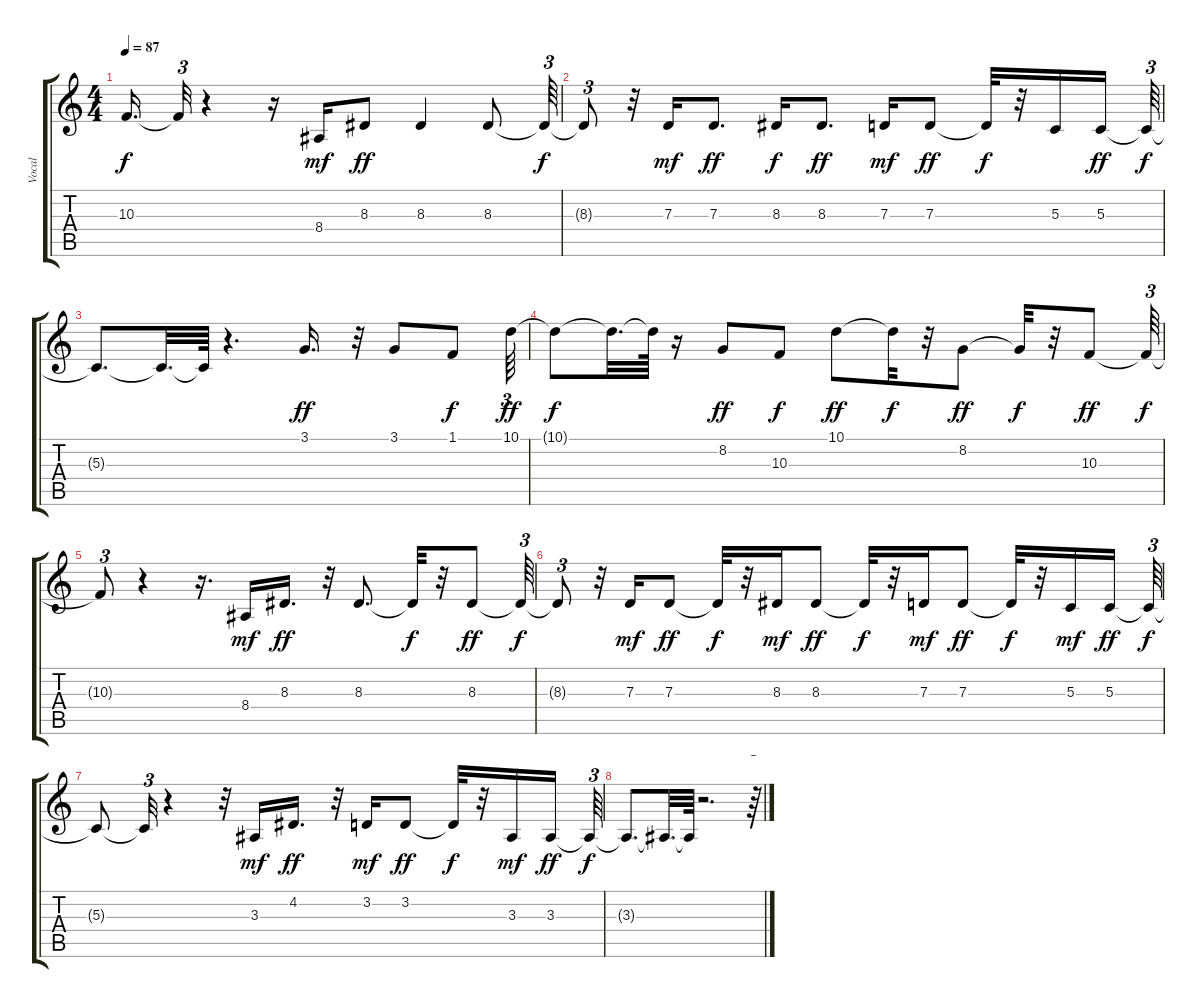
\track ("Vocal     " "Vocal     ") {instrument sopranosax}
\staff {score tabs}
\tuning (E4 B3 G3 D3 A2 E2) {hide}
\ts (4 4)
\tempo 87
\clef g2
\ks c
10.3{t}.16{d dy f} 10.3{t}.32{tu (3 2)} r.4 r.16 8.4.16{dy mf} 8.3.8{dy ff} 8.3.4 8.3.8 8.3{t}.64{tu (3 2) dy f} |
8.3{t}.8{tu (3 2)} r.32 7.3.16{dy mf} 7.3.8{d dy ff} 8.3.16{dy f} 8.3.8{d dy ff} 7.3.16{dy mf} 7.3.8{dy ff} 7.3{t}.32{dy f} r.32 5.3.16 5.3.16{dy ff beam splitsecondary} 5.3{t}.64{tu (3 2) dy f} |
5.3{t}.8{d} 5.3{t}.32{d} 5.3{t}.64 r.4{d} 3.1.16{d dy ff} r.32 3.1.8 1.1.8{dy f} 10.1.64{tu (3 2) dy ff} |
10.1{t}.8{dy f} 10.1{t}.32{d} 10.1{t}.64 r.16 8.2.8{dy ff} 10.3.8{dy f} 10.1.8{dy ff} 10.1{t}.32{dy f} r.32 8.2.8{dy ff} 8.2{t}.32{dy f} r.32 10.3.8{dy ff} 10.3{t}.64{tu (3 2) dy f} |
10.3{t}.8{tu (3 2)} r.4 r.16{d} 8.4.16{dy mf} 8.3.16{d dy ff} r.32 8.3.8{d} 8.3{t}.32{dy f} r.32 8.3.8{dy ff} 8.3{t}.64{tu (3 2) dy f} |
8.3{t}.8{tu (3 2)} r.32 7.3.16{dy mf} 7.3.8{dy ff} 7.3{t}.32{dy f} r.32 8.3.16{dy mf} 8.3.8{dy ff} 8.3{t}.32{dy f} r.32 7.3.16{dy mf} 7.3.8{dy ff} 7.3{t}.32{dy f} r.32 5.3.16{dy mf} 5.3.16{dy ff beam splitsecondary} 5.3{t}.64{tu (3 2) dy f} |
5.3{t}.8 5.3{t}.32{tu (3 2)} r.4 r.32 3.3.16{dy mf} 4.2.16{d dy ff} r.32 3.2.16{dy mf} 3.2.8{dy ff} 3.2{t}.32{dy f} r.32 3.3.16{dy mf} 3.3.16{dy ff beam splitsecondary} 3.3{t}.64{tu (3 2) dy f} |
3.3{t}.8{d} 3.3{t}.32{d} 3.3{t}.64 r.2{d} r.64{tu (3 2)}
